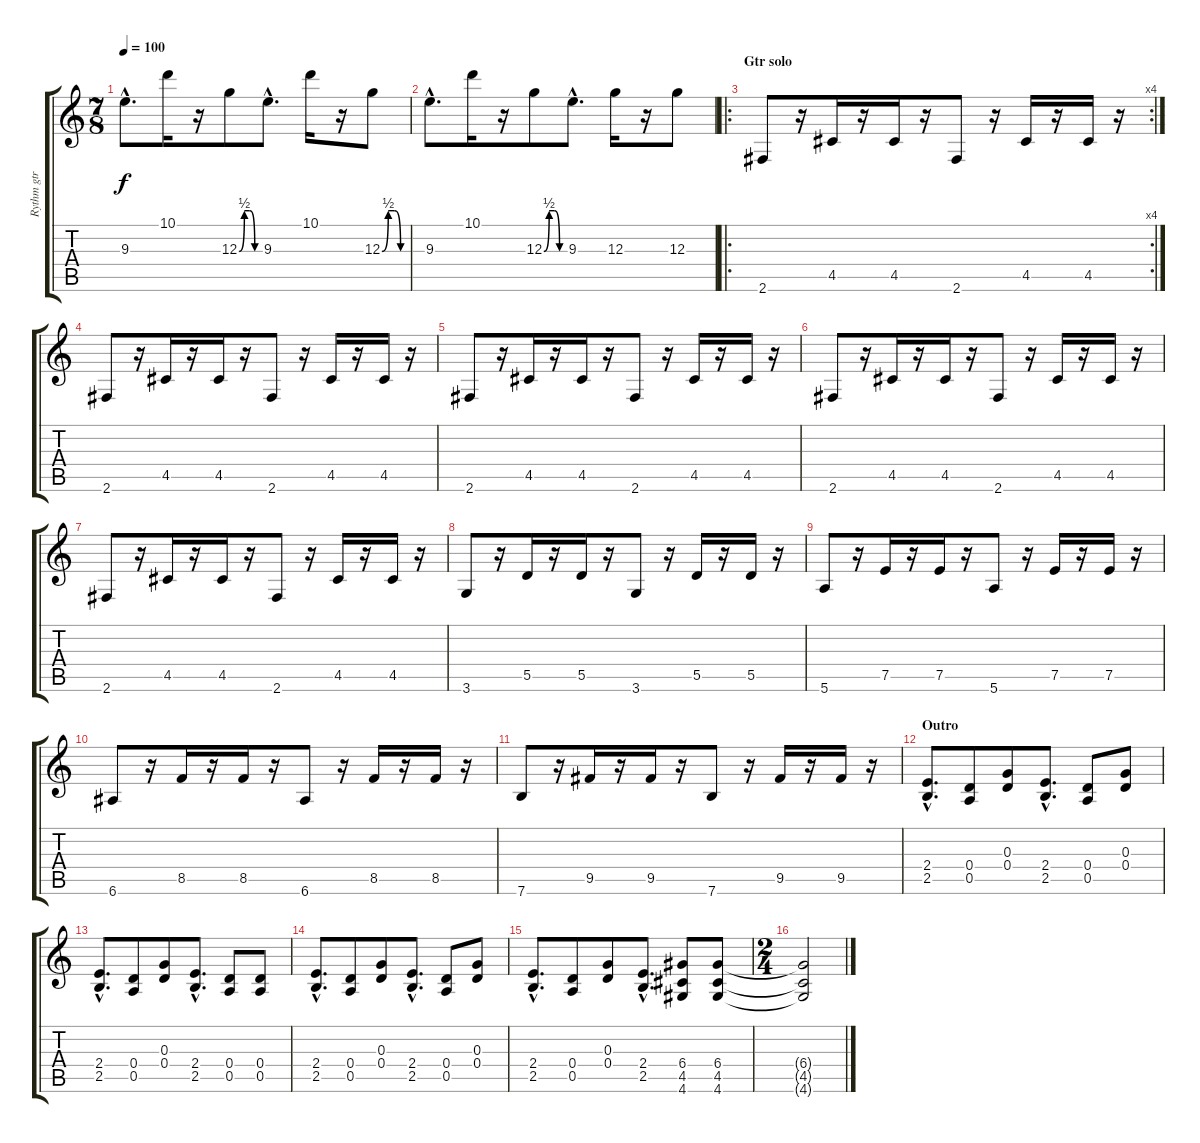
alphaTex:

\track ("Rythm gtr 1" "Rythm gtr ") {instrument overdrivenguitar}
\staff {score tabs}
\tuning (E4 B3 G3 D3 A2 E2) {hide}
\ts (7 8)
\tempo 100
\clef g2
\ks c
9.3{hac}.8{d dy f} 10.1.16 r.16 12.3{be (custom 0 0 15 2 30 2 45 0 60 0)}.8 9.3{hac}.8{d} 10.1.16 r.16 12.3{be (custom 0 0 15 2 30 2 45 0 60 0)}.8 |
9.3{hac}.8{d} 10.1.16 r.16 12.3{be (custom 0 0 15 2 30 2 45 0 60 0)}.8 9.3{hac}.8{d} 12.3.16 r.16 12.3.8 |
\ro
\rc 4
\section ("" "Gtr solo")
2.6.8 r.16 4.5.16 r.16 4.5.16 r.16 2.6.8 r.16 4.5.16 r.16 4.5.16 r.16 |
2.6.8 r.16 4.5.16 r.16 4.5.16 r.16 2.6.8 r.16 4.5.16 r.16 4.5.16 r.16 |
2.6.8 r.16 4.5.16 r.16 4.5.16 r.16 2.6.8 r.16 4.5.16 r.16 4.5.16 r.16 |
2.6.8 r.16 4.5.16 r.16 4.5.16 r.16 2.6.8 r.16 4.5.16 r.16 4.5.16 r.16 |
2.6.8 r.16 4.5.16 r.16 4.5.16 r.16 2.6.8 r.16 4.5.16 r.16 4.5.16 r.16 |
3.6.8 r.16 5.5.16 r.16 5.5.16 r.16 3.6.8 r.16 5.5.16 r.16 5.5.16 r.16 |
5.6.8 r.16 7.5.16 r.16 7.5.16 r.16 5.6.8 r.16 7.5.16 r.16 7.5.16 r.16 |
6.6.8 r.16 8.5.16 r.16 8.5.16 r.16 6.6.8 r.16 8.5.16 r.16 8.5.16 r.16 |
7.6.8 r.16 9.5.16 r.16 9.5.16 r.16 7.6.8 r.16 9.5.16 r.16 9.5.16 r.16 |
\section ("" "Outro")
(2.4{hac} 2.5{hac}).8{d} (0.4 0.5).8 (0.3 0.4).8 (2.4{hac} 2.5{hac}).8{d} (0.4 0.5).8 (0.3 0.4).8 |
(2.4{hac} 2.5{hac}).8{d} (0.4 0.5).8 (0.3 0.4).8 (2.4{hac} 2.5{hac}).8{d} (0.4 0.5).8 (0.4 0.5).8 |
(2.4{hac} 2.5{hac}).8{d} (0.4 0.5).8 (0.3 0.4).8 (2.4{hac} 2.5{hac}).8{d} (0.4 0.5).8 (0.3 0.4).8 |
(2.4{hac} 2.5{hac}).8{d} (0.4 0.5).8 (0.3 0.4).8 (2.4{hac} 2.5{hac}).8{d} (6.4 4.5 4.6).8 (6.4 4.5 4.6).8 |
\ts (2 4)
(6.4{t} 4.5{t} 4.6{t}).2
